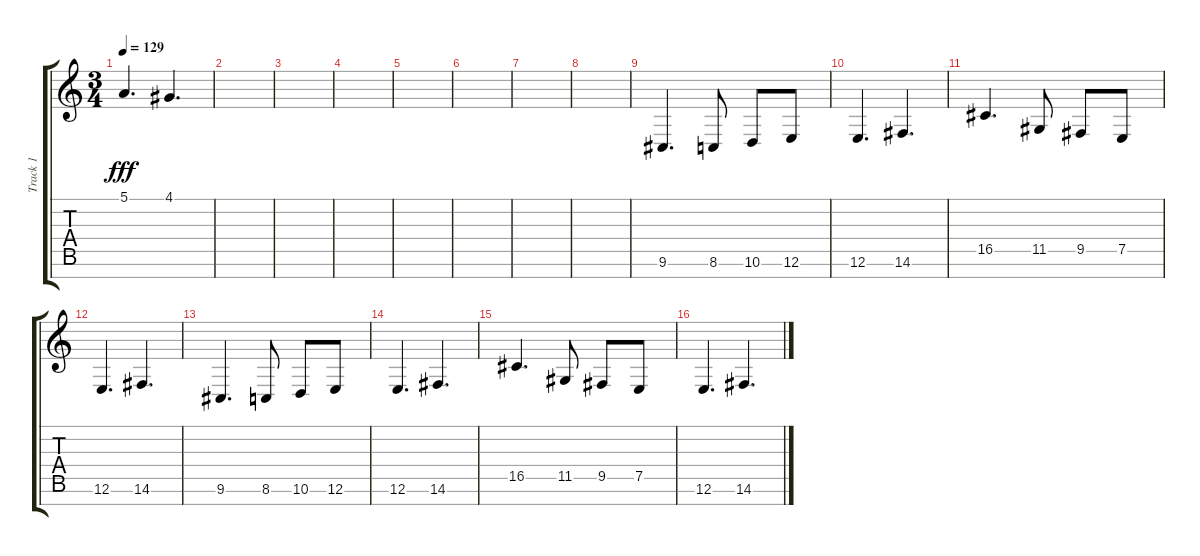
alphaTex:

\track ("Track 1" "Track 1") {instrument stringensemble1}
\staff {score tabs}
\tuning (E4 B3 G3 D3 A2 E2 B1) {hide}
\ts (3 4)
\tempo 129
\clef g2
\ks c
5.1.4{d dy fff} 4.1.4{d} |
|
|
|
|
|
|
|
9.6.4{d} 8.6.8 10.6.8 12.6.8 |
12.6.4{d} 14.6.4{d} |
16.5.4{d} 11.5.8 9.5.8 7.5.8 |
12.6.4{d} 14.6.4{d} |
9.6.4{d} 8.6.8 10.6.8 12.6.8 |
12.6.4{d} 14.6.4{d} |
16.5.4{d} 11.5.8 9.5.8 7.5.8 |
12.6.4{d} 14.6.4{d}
